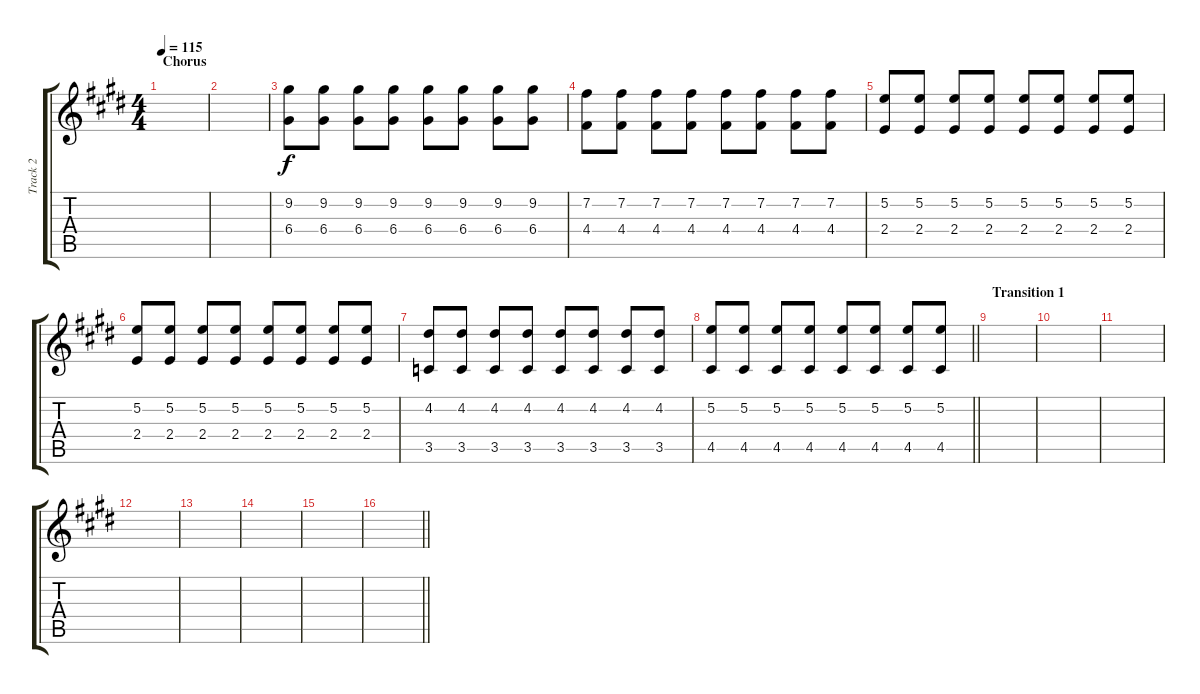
\track ("Track 2" "Track 2") {instrument distortionguitar}
\staff {score tabs}
\tuning (E4 B3 G3 D3 A2 E2) {hide}
\ts (4 4)
\section ("" "Chorus")
\tempo 115
\clef g2
\ks e
|
|
(9.2 6.4).8 (9.2 6.4).8 (9.2 6.4).8 (9.2 6.4).8 (9.2 6.4).8 (9.2 6.4).8 (9.2 6.4).8 (9.2 6.4).8 |
(7.2 4.4).8 (7.2 4.4).8 (7.2 4.4).8 (7.2 4.4).8 (7.2 4.4).8 (7.2 4.4).8 (7.2 4.4).8 (7.2 4.4).8 |
(5.2 2.4).8 (5.2 2.4).8 (5.2 2.4).8 (5.2 2.4).8 (5.2 2.4).8 (5.2 2.4).8 (5.2 2.4).8 (5.2 2.4).8 |
(5.2 2.4).8 (5.2 2.4).8 (5.2 2.4).8 (5.2 2.4).8 (5.2 2.4).8 (5.2 2.4).8 (5.2 2.4).8 (5.2 2.4).8 |
(4.2 3.5).8 (4.2 3.5).8 (4.2 3.5).8 (4.2 3.5).8 (4.2 3.5).8 (4.2 3.5).8 (4.2 3.5).8 (4.2 3.5).8 |
\barLineRight lightlight
(5.2 4.5).8 (5.2 4.5).8 (5.2 4.5).8 (5.2 4.5).8 (5.2 4.5).8 (5.2 4.5).8 (5.2 4.5).8 (5.2 4.5).8 |
\section ("" "Transition 1")
|
|
|
|
|
|
|
\barLineRight lightlight
